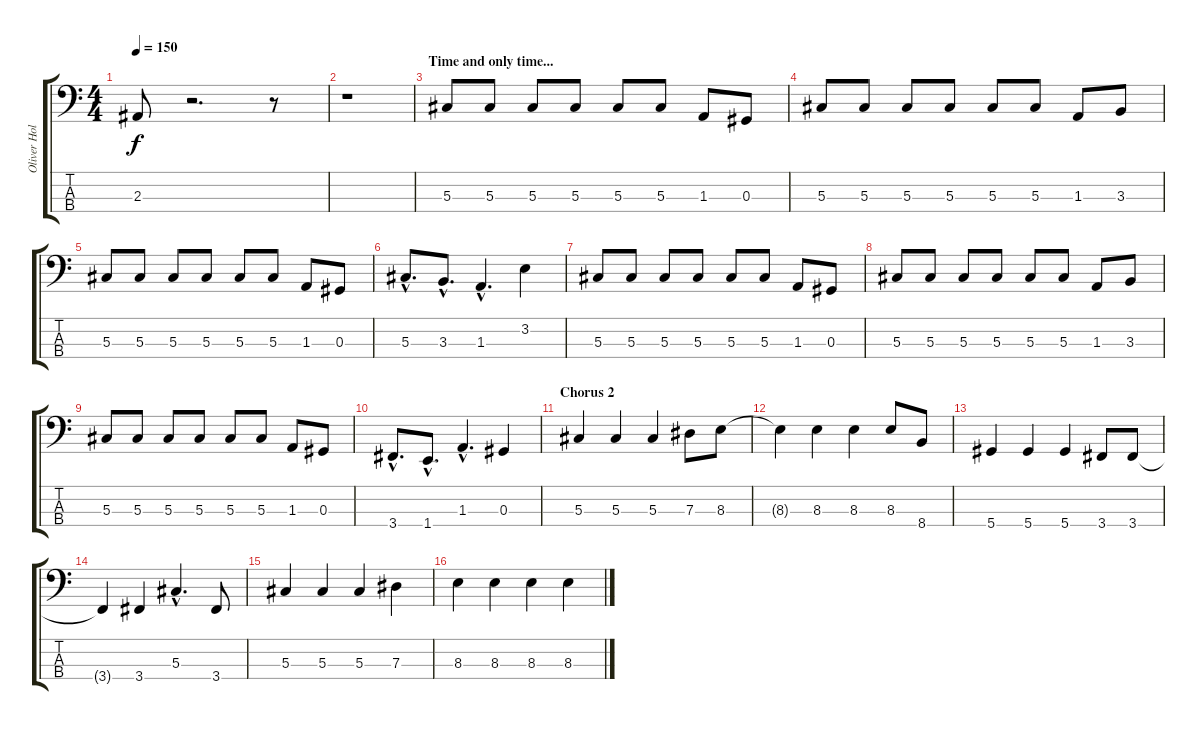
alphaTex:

\track ("Oliver Holzwarth" "Oliver Hol") {instrument electricbassfinger}
\staff {score tabs}
\tuning (Gb2 Db2 Ab1 Eb1) {hide}
\ts (4 4)
\tempo 150
\clef f4
\ks c
2.3.8{dy f} r.2{d} r.8 |
r.1 |
\section ("" "Time and only time...")
5.3.8 5.3.8 5.3.8 5.3.8 5.3.8 5.3.8 1.3.8 0.3.8 |
5.3.8 5.3.8 5.3.8 5.3.8 5.3.8 5.3.8 1.3.8 3.3.8 |
5.3.8 5.3.8 5.3.8 5.3.8 5.3.8 5.3.8 1.3.8 0.3.8 |
5.3{hac}.8{d} 3.3{hac}.8{d} 1.3{hac}.4{d} 3.2.4 |
5.3.8 5.3.8 5.3.8 5.3.8 5.3.8 5.3.8 1.3.8 0.3.8 |
5.3.8 5.3.8 5.3.8 5.3.8 5.3.8 5.3.8 1.3.8 3.3.8 |
5.3.8 5.3.8 5.3.8 5.3.8 5.3.8 5.3.8 1.3.8 0.3.8 |
3.4{hac}.8{d} 1.4{hac}.8{d} 1.3{hac}.4{d} 0.3.4 |
\section ("" "Chorus 2")
5.3.4 5.3.4 5.3.4 7.3.8 8.3.8 |
8.3{t}.4 8.3.4 8.3.4 8.3.8 8.4.8 |
5.4.4 5.4.4 5.4.4 3.4.8 3.4.8 |
3.4{t}.4 3.4.4 5.3{hac}.4{d} 3.4.8 |
5.3.4 5.3.4 5.3.4 7.3.4 |
8.3.4 8.3.4 8.3.4 8.3.4
